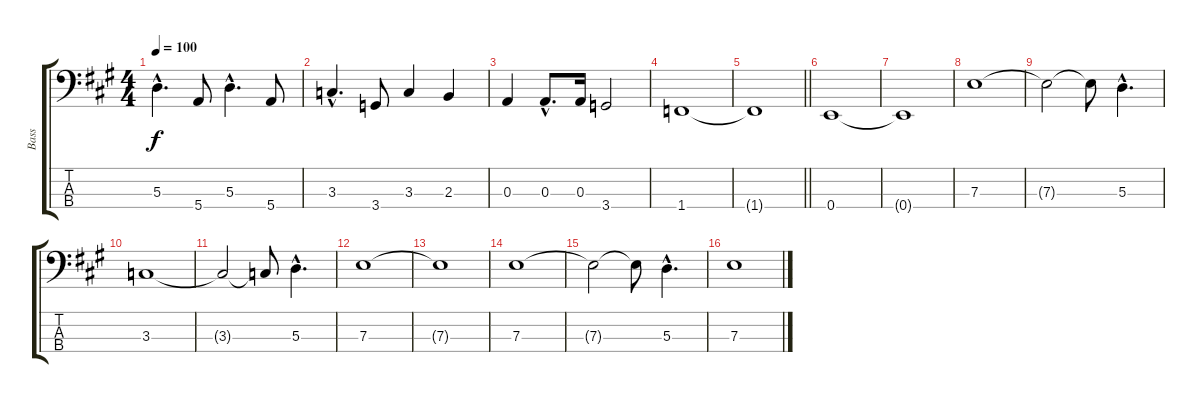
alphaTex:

\track ("Bass" "Bass") {instrument electricbasspick}
\staff {score tabs}
\tuning (G2 D2 A1 E1) {hide}
\ts (4 4)
\tempo 100
\clef f4
\ks f#minor
5.3{hac}.4{d dy f} 5.4.8 5.3{hac}.4{d} 5.4.8 |
3.3{hac}.4{d} 3.4.8 3.3.4 2.3.4 |
0.3.4 0.3{hac}.8{d} 0.3.16 3.4.2 |
1.4.1 |
\barLineRight lightlight
1.4{t}.1 |
0.4.1 |
0.4{t}.1 |
7.3.1{volume 11} |
7.3{t}.2 7.3{t}.8 5.3{hac}.4{d} |
3.3.1 |
3.3{t}.2 3.3{t}.8 5.3{hac}.4{d} |
7.3.1 |
7.3{t}.1 |
7.3.1 |
7.3{t}.2 7.3{t}.8 5.3{hac}.4{d} |
7.3.1
